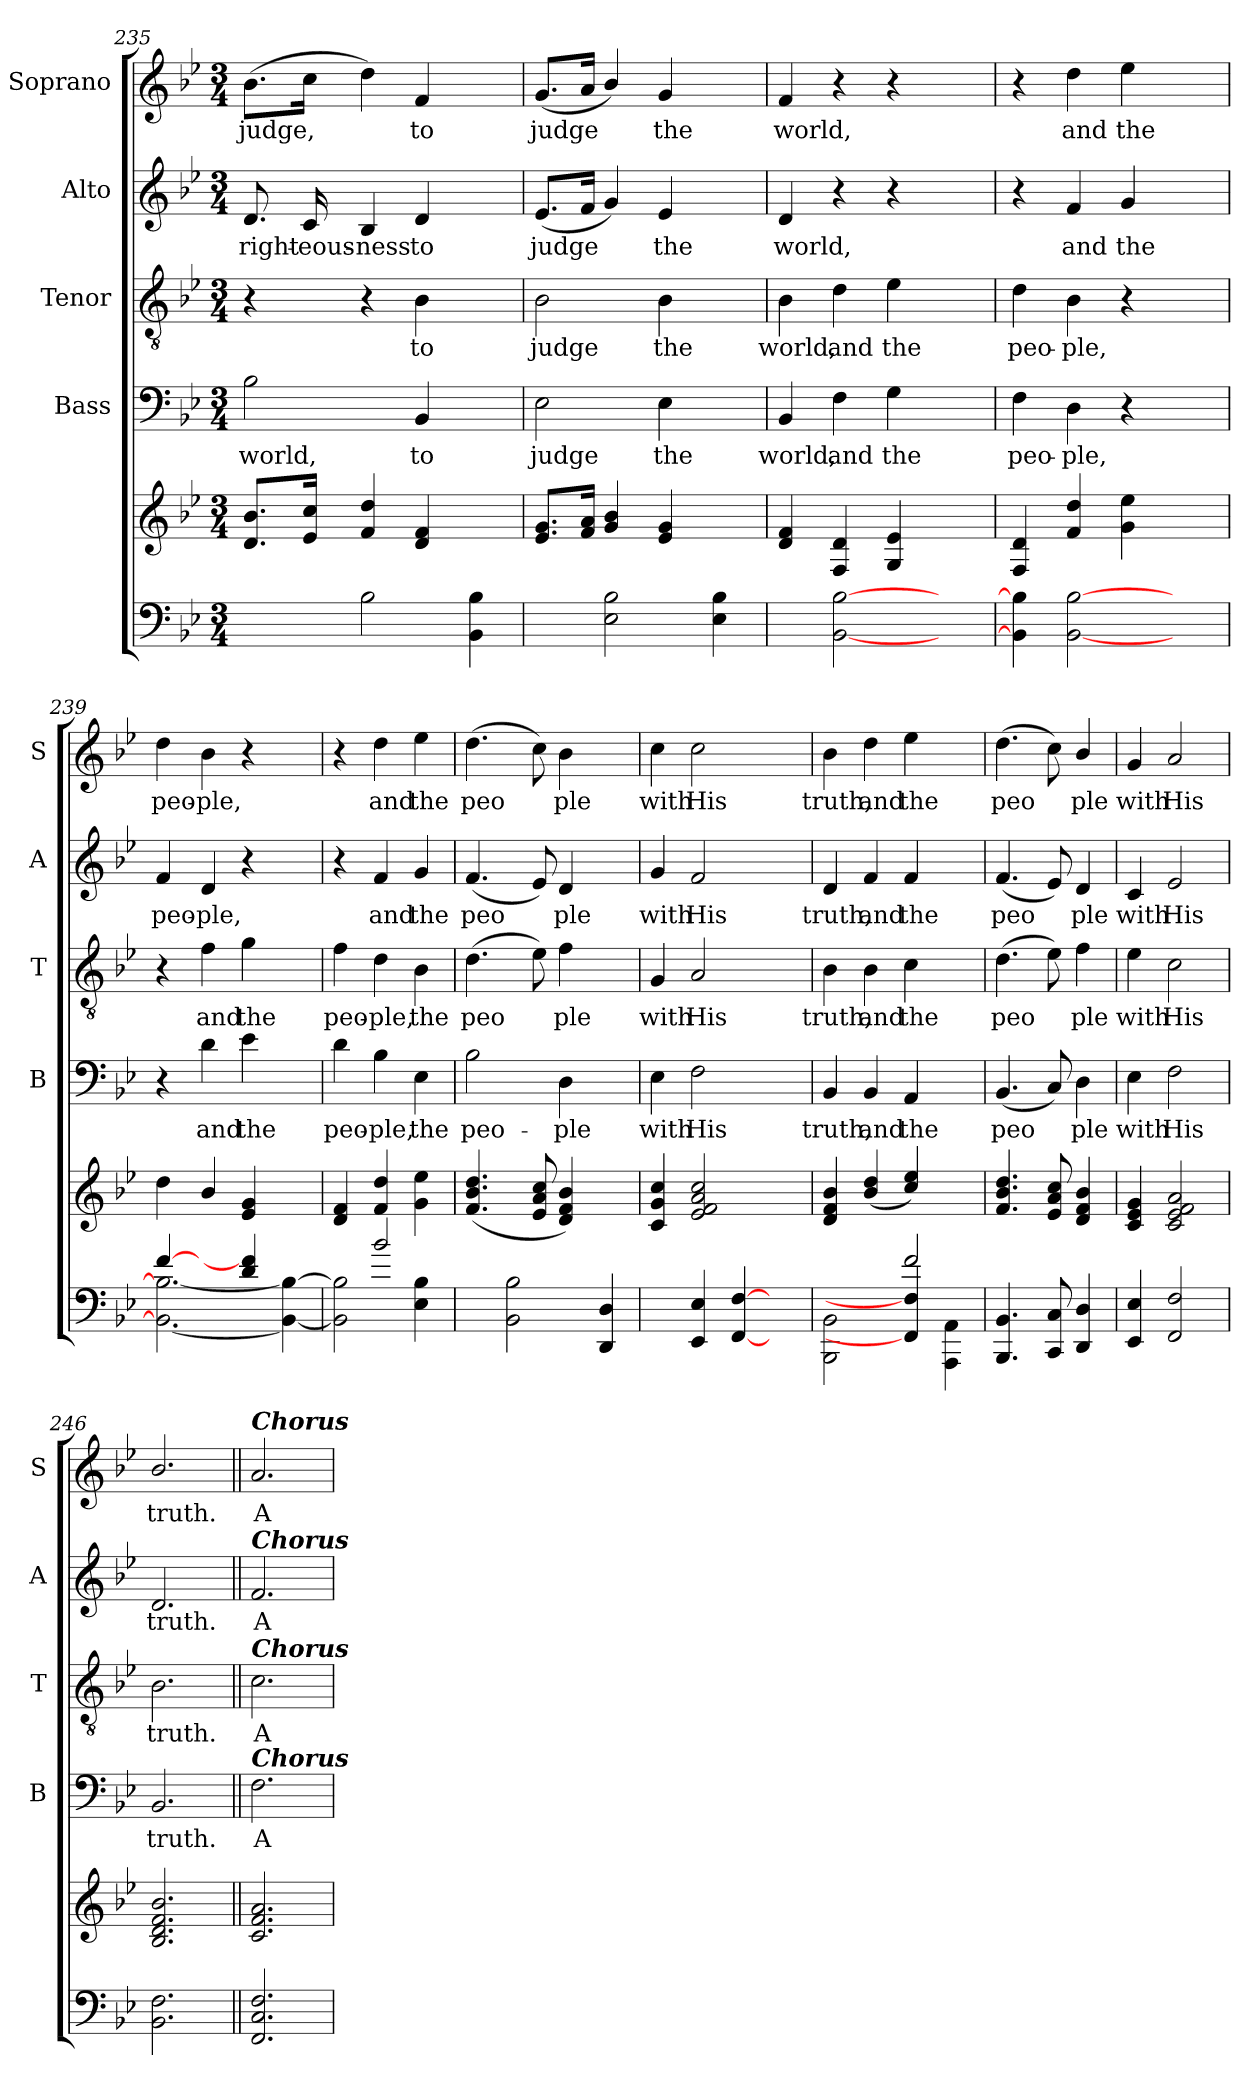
**kern	**kern	**kern	**text	**kern	**text	**kern	**text	**kern	**text
*part6	*part5	*part4	*part4	*part3	*part3	*part2	*part2	*part1	*part1
*staff6	*staff5	*staff4	*staff4	*staff3	*staff3	*staff2	*staff2	*staff1	*staff1
*	*	*I"Bass	*	*I"Tenor	*	*I"Alto	*	*I"Soprano	*
*	*	*I'B	*	*I'T	*	*I'A	*	*I'S	*
*clefF4	*clefG2	*clefF4	*	*clefGv2	*	*clefG2	*	*clefG2	*
*k[b-e-]	*k[b-e-]	*k[b-e-]	*	*k[b-e-]	*	*k[b-e-]	*	*k[b-e-]	*
*B-:	*B-:	*B-:	*	*B-:	*	*B-:	*	*B-:	*
*M3/4	*M3/4	*M3/4	*	*M3/4	*	*M3/4	*	*M3/4	*
=235	=235	=235	=235	=235	=235	=235	=235	=235	=235
*^	*	*	*	*	*	*	*	*	*
!	!	!	!	!LO:LY:b	!	!	!	!LO:LY:b	!	!LO:LY:b
2.ryy	4ryy	8.d/ 8.b-/L	2B-\	world,	4r	.	8.d/	right-	(>8.b-\L	judge,
!	!	!	!	!	!	!	!	!LO:LY:b	!	!
.	.	16e-/ 16cc/Jk	.	.	.	.	16c/	-eous-	16cc\Jk	.
!	!	!	!	!	!	!	!	!LO:LY:b	!	!
.	2B-\	4f/ 4dd/	.	.	4r	.	4B-/	-ness	4dd\)	.
!	!	!	!	!LO:LY:b	!	!LO:LY:b	!	!LO:LY:b	!	!LO:LY:b
.	.	4d/ 4f/	4BB-/	to	4B-\	to	4d/	to	4f/	to
4ryy	4BB-\ 4B-\	4ryy	4ryy	.	4ryy	.	4ryy	.	4ryy	.
!!LO:LB:g=z
=236	=236	=236	=236	=236	=236	=236	=236	=236	=236	=236
!	!	!	!	!LO:LY:b	!	!LO:LY:b	!	!LO:LY:b	!	!LO:LY:b
2.ryy	4ryy	8.e-/ 8.g/L	2E-\	judge	2B-\	judge	(<8.e-/L	judge	(<8.g/L	judge
.	.	16f/ 16a/Jk	.	.	.	.	16f/Jk	.	16a/Jk	.
.	2E-\ 2B-\	4g/ 4b-/	.	.	.	.	4g/)	.	4b-/)	.
!	!	!	!	!LO:LY:b	!	!LO:LY:b	!	!LO:LY:b	!	!LO:LY:b
.	.	4e-/ 4g/	4E-\	the	4B-\	the	4e-/	the	4g/	the
4ryy	4E-\ 4B-\	4ryy	4ryy	.	4ryy	.	4ryy	.	4ryy	.
=237	=237	=237	=237	=237	=237	=237	=237	=237	=237	=237
!	!	!	!	!LO:LY:b	!	!LO:LY:b	!	!LO:LY:b	!	!LO:LY:b
2.ryy	4ryy	4d/ 4f/	4BB-/	world,	4B-\	world,	4d/	world,	4f/	world,
!	!	!	!	!LO:LY:b	!	!LO:LY:b	!	!	!	!
.	[2BB-\ [2B-\	4F/ 4d/	4F\	and	4d\	and	4r	.	4r	.
!	!	!	!	!LO:LY:b	!	!LO:LY:b	!	!	!	!
.	.	4G/ 4e-/	4G\	the	4e-\	the	4r	.	4r	.
4ryy	4ryy	4ryy	4ryy	.	4ryy	.	4ryy	.	4ryy	.
=238	=238	=238	=238	=238	=238	=238	=238	=238	=238	=238
!	!	!	!	!LO:LY:b	!	!LO:LY:b	!	!	!	!
2.ryy	4BB-\] 4B-\]	4F/ 4d/	4F\	peo-	4d\	peo-	4r	.	4r	.
!	!	!	!	!LO:LY:b	!	!LO:LY:b	!	!LO:LY:b	!	!LO:LY:b
.	[2BB-\ [2B-\	4f/ 4dd/	4D\	-ple,	4B-\	-ple,	4f/	and	4dd\	and
!	!	!	!	!	!	!	!	!LO:LY:b	!	!LO:LY:b
.	.	4g\ 4ee-\	4r	.	4r	.	4g/	the	4ee-\	the
4ryy	4ryy	4ryy	4ryy	.	4ryy	.	4ryy	.	4ryy	.
=239	=239	=239	=239	=239	=239	=239	=239	=239	=239	=239
!	!	!	!	!	!	!	!	!LO:LY:b	!	!LO:LY:b
[>4f/	2.BB-\_ 2.B-\_	4dd\	4r	.	4r	.	4f/	peo-	4dd\	peo-
!	!	!	!	!LO:LY:b	!	!LO:LY:b	!	!LO:LY:b	!	!LO:LY:b
4ryy	.	4b-/	4d\	and	4f\	and	4d/	-ple,	4b-\	-ple,
!	!	!	!	!LO:LY:b	!	!LO:LY:b	!	!	!	!
4d/ 4f/]	.	4e-/ 4g/	4e-\	the	4g\	the	4r	.	4r	.
4ryy	4BB-\_ 4B-\_	4ryy	4ryy	.	4ryy	.	4ryy	.	4ryy	.
=240	=240	=240	=240	=240	=240	=240	=240	=240	=240	=240
!	!	!	!	!LO:LY:b	!	!LO:LY:b	!	!	!	!
4ryy	2BB-\] 2B-\]	4d/ 4f/	4d\	peo-	4f\	peo-	4r	.	4r	.
!	!	!	!	!LO:LY:b	!	!LO:LY:b	!	!LO:LY:b	!	!LO:LY:b
2b-/	.	4f/ 4dd/	4B-\	-ple,	4d\	-ple,	4f/	and	4dd\	and
!	!	!	!	!LO:LY:b	!	!LO:LY:b	!	!LO:LY:b	!	!LO:LY:b
.	4E-\ 4B-\	4g\ 4ee-\	4E-\	the	4B-\	the	4g/	the	4ee-\	the
=241	=241	=241	=241	=241	=241	=241	=241	=241	=241	=241
!	!	!	!	!LO:LY:b	!	!LO:LY:b	!	!LO:LY:b	!	!LO:LY:b
2.ryy	4ryy	(<4.f/ 4.b-/ 4.dd/	2B-\	peo-	(>4.d\	peo­	(<4.f/	peo­	(>4.dd\	peo­
.	2BB-\ 2B-\	.	.	.	.	.	.	.	.	.
.	.	8e-/ 8a/ 8cc/	.	.	8e-\)	.	8e-/)	.	8cc\)	.
!	!	!	!	!LO:LY:b	!	!LO:LY:b	!	!LO:LY:b	!	!LO:LY:b
.	.	4d/ 4f/ 4b-/)	4D\	-ple	4f\	ple	4d/	ple	4b-\	ple
4ryy	4DD/ 4D/	4ryy	4ryy	.	4ryy	.	4ryy	.	4ryy	.
=242	=242	=242	=242	=242	=242	=242	=242	=242	=242	=242
!	!	!	!	!LO:LY:b	!	!LO:LY:b	!	!LO:LY:b	!	!LO:LY:b
2.ryy	4ryy	4c/ 4g/ 4cc/	4E-\	with	4G/	with	4g/	with	4cc\	with
!	!	!	!	!LO:LY:b	!	!LO:LY:b	!	!LO:LY:b	!	!LO:LY:b
.	4EE-/ 4E-/	2e-/ 2f/ 2a/ 2cc/	2F\	His	2A/	His	2f/	His	2cc\	His
.	[4FF/ [4F/	.	.	.	.	.	.	.	.	.
4ryy	4ryy	4ryy	4ryy	.	4ryy	.	4ryy	.	4ryy	.
=243	=243	=243	=243	=243	=243	=243	=243	=243	=243	=243
!	!	!	!	!LO:LY:b	!	!LO:LY:b	!	!LO:LY:b	!	!LO:LY:b
4ryy	2BBB-\ 2BB-\	4d/ 4f/ 4b-/	4BB-/	truth,	4B-\	truth,	4d/	truth,	4b-\	truth,
!	!	!	!	!LO:LY:b	!	!LO:LY:b	!	!LO:LY:b	!	!LO:LY:b
4ryy	.	(<4b-/ 4dd/	4BB-/	and	4B-\	and	4f/	and	4dd\	and
!	!	!	!	!LO:LY:b	!	!LO:LY:b	!	!LO:LY:b	!	!LO:LY:b
2f/	4FF/] 4F/]	4cc/ 4ee-/)	4AA/	the	4c\	the	4f/	the	4ee-\	the
.	4AAA\ 4AA\	4ryy	4ryy	.	4ryy	.	4ryy	.	4ryy	.
!!LO:LB:g=z
=244	=244	=244	=244	=244	=244	=244	=244	=244	=244	=244
!	!	!	!	!LO:LY:b	!	!LO:LY:b	!	!LO:LY:b	!	!LO:LY:b
*v	*v	*	*	*	*	*	*	*	*	*
4.BBB-/ 4.BB-/	4.f/ 4.b-/ 4.dd/	(<4.BB-/	peo­	(>4.d\	peo­	(<4.f/	peo­	(>4.dd\	peo­
8CC/ 8C/	8e-/ 8a/ 8cc/	8C/)	.	8e-\)	.	8e-/)	.	8cc\)	.
!	!	!	!LO:LY:b	!	!LO:LY:b	!	!LO:LY:b	!	!LO:LY:b
4DD/ 4D/	4d/ 4f/ 4b-/	4D\	ple	4f\	ple	4d/	ple	4b-/	ple
=245	=245	=245	=245	=245	=245	=245	=245	=245	=245
!	!	!	!LO:LY:b	!	!LO:LY:b	!	!LO:LY:b	!	!LO:LY:b
4EE-/ 4E-/	4c/ 4e-/ 4g/	4E-\	with	4e-\	with	4c/	with	4g/	with
!	!	!	!LO:LY:b	!	!LO:LY:b	!	!LO:LY:b	!	!LO:LY:b
2FF/ 2F/	2c/ 2e-/ 2f/ 2a/	2F\	His	2c\	His	2e-/	His	2a/	His
=246	=246	=246	=246	=246	=246	=246	=246	=246	=246
!	!	!	!LO:LY:b	!	!LO:LY:b	!	!LO:LY:b	!	!LO:LY:b
2.BB-\ 2.F\	2.B-/ 2.d/ 2.f/ 2.b-/	2.BB-/	truth.	2.B-\	truth.	2.d/	truth.	2.b-/	truth.
=247||	=247||	=247||	=247||	=247||	=247||	=247||	=247||	=247||	=247||
!	!	!	!	!	!	!	!	!LO:TX:a:Bi:t=Chorus	!
!	!	!	!	!	!	!LO:TX:a:Bi:t=Chorus	!	!	!
!	!	!	!	!LO:TX:a:Bi:t=Chorus	!	!	!	!	!
!	!	!LO:TX:a:Bi:t=Chorus	!	!	!	!	!	!	!
!	!	!	!LO:LY:b	!	!LO:LY:b	!	!LO:LY:b	!	!LO:LY:b
2.FF/ 2.C/ 2.F/	2.c/ 2.f/ 2.a/	2.F\	A-	2.c\	A-	2.f/	A-	2.a/	A-
=	=	=	=	=	=	=	=	=	=
*-	*-	*-	*-	*-	*-	*-	*-	*-	*-
